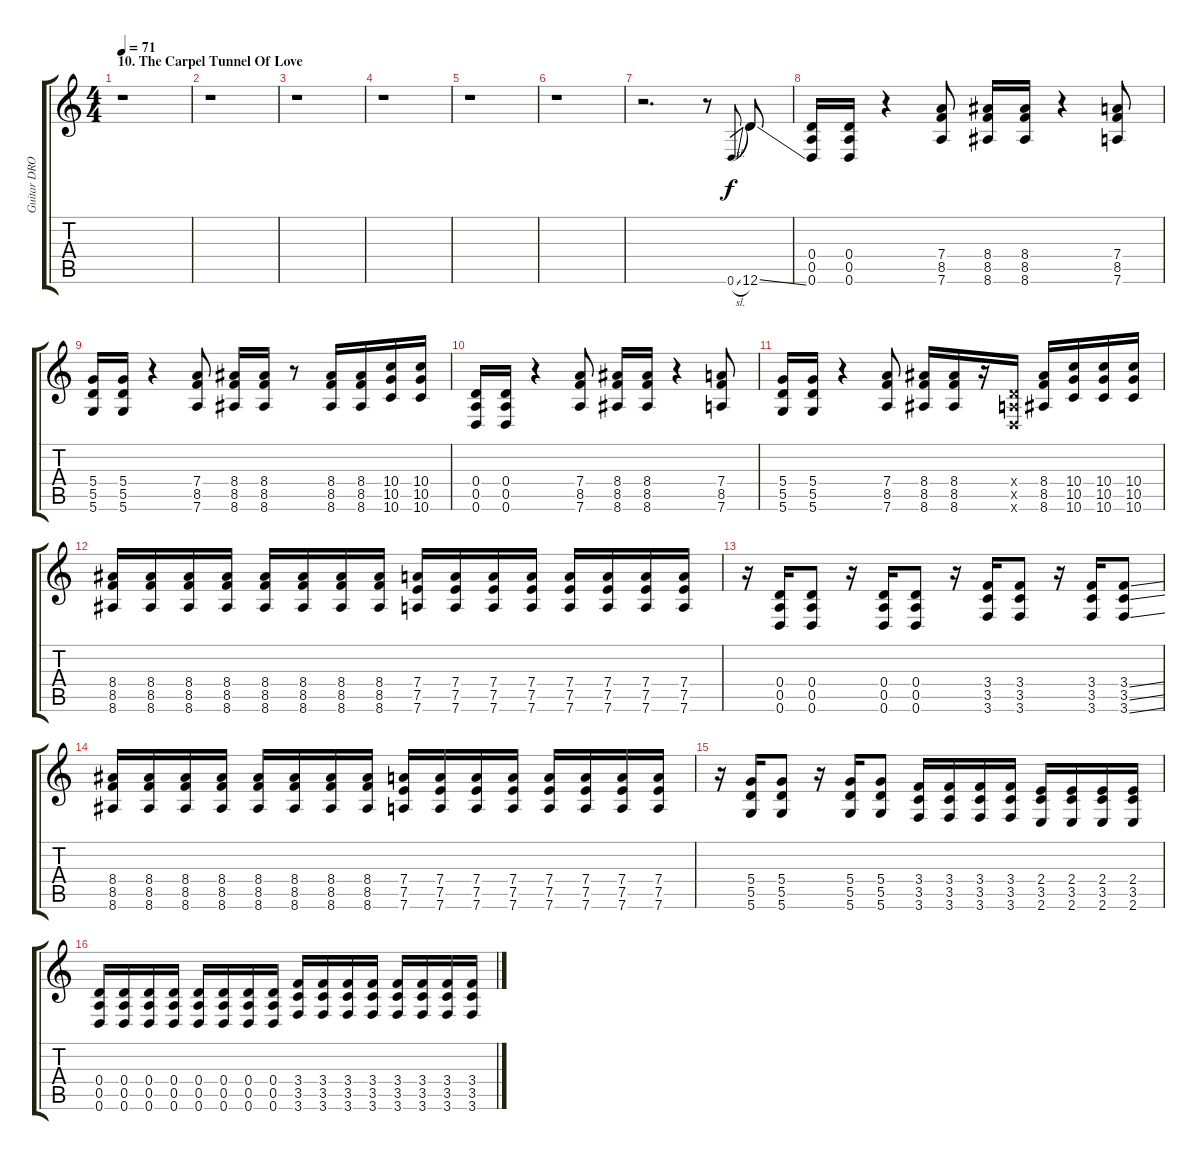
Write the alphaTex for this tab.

\track ("Guitar DROP-D TWO" "Guitar DRO") {instrument overdrivenguitar}
\staff {score tabs}
\tuning (E4 B3 G3 D3 A2 D2) {hide}
\ts (4 4)
\section ("" "10. The Carpel Tunnel Of Love")
\tempo 71
\clef g2
\ks c
r.1{dy f instrument overdrivenguitar} |
r.1 |
r.1 |
r.1 |
r.1 |
r.1 |
r.2{d volume 16 balance 16} r.8 0.6{sl}.8{gr} 12.6{ss}.8 |
(0.4 0.5 0.6).16 (0.4 0.5 0.6).16 r.4 (7.4 8.5 7.6).8 (8.4 8.5 8.6).16 (8.4 8.5 8.6).16 r.4 (7.4 8.5 7.6).8 |
(5.4 5.5 5.6).16 (5.4 5.5 5.6).16 r.4 (7.4 8.5 7.6).8 (8.4 8.5 8.6).16 (8.4 8.5 8.6).16 r.8 (8.4 8.5 8.6).16 (8.4 8.5 8.6).16 (10.4 10.5 10.6).16 (10.4 10.5 10.6).16 |
(0.4 0.5 0.6).16 (0.4 0.5 0.6).16 r.4 (7.4 8.5 7.6).8 (8.4 8.5 8.6).16 (8.4 8.5 8.6).16 r.4 (7.4 8.5 7.6).8 |
(5.4 5.5 5.6).16 (5.4 5.5 5.6).16 r.4 (7.4 8.5 7.6).8 (8.4 8.5 8.6).16 (8.4 8.5 8.6).16 r.16 (0.4{x} 0.5{x} 0.6{x}).16 (8.4 8.5 8.6).16 (10.4 10.5 10.6).16 (10.4 10.5 10.6).16 (10.4 10.5 10.6).16 |
(8.4 8.5 8.6).16 (8.4 8.5 8.6).16 (8.4 8.5 8.6).16 (8.4 8.5 8.6).16 (8.4 8.5 8.6).16 (8.4 8.5 8.6).16 (8.4 8.5 8.6).16 (8.4 8.5 8.6).16 (7.4 7.5 7.6).16 (7.4 7.5 7.6).16 (7.4 7.5 7.6).16 (7.4 7.5 7.6).16 (7.4 7.5 7.6).16 (7.4 7.5 7.6).16 (7.4 7.5 7.6).16 (7.4 7.5 7.6).16 |
r.16 (0.4 0.5 0.6).16 (0.4 0.5 0.6).8 r.16 (0.4 0.5 0.6).16 (0.4 0.5 0.6).8 r.16 (3.4 3.5 3.6).16 (3.4 3.5 3.6).8 r.16 (3.4 3.5 3.6).16 (3.4{ss} 3.5{ss} 3.6{ss}).8 |
(8.4 8.5 8.6).16 (8.4 8.5 8.6).16 (8.4 8.5 8.6).16 (8.4 8.5 8.6).16 (8.4 8.5 8.6).16 (8.4 8.5 8.6).16 (8.4 8.5 8.6).16 (8.4 8.5 8.6).16 (7.4 7.5 7.6).16 (7.4 7.5 7.6).16 (7.4 7.5 7.6).16 (7.4 7.5 7.6).16 (7.4 7.5 7.6).16 (7.4 7.5 7.6).16 (7.4 7.5 7.6).16 (7.4 7.5 7.6).16 |
r.16 (5.4 5.5 5.6).16 (5.4 5.5 5.6).8 r.16 (5.4 5.5 5.6).16 (5.4 5.5 5.6).8 (3.4 3.5 3.6).16 (3.4 3.5 3.6).16 (3.4 3.5 3.6).16 (3.4 3.5 3.6).16 (2.4 3.5 2.6).16 (2.4 3.5 2.6).16 (2.4 3.5 2.6).16 (2.4 3.5 2.6).16 |
(0.4 0.5 0.6).16 (0.4 0.5 0.6).16 (0.4 0.5 0.6).16 (0.4 0.5 0.6).16 (0.4 0.5 0.6).16 (0.4 0.5 0.6).16 (0.4 0.5 0.6).16 (0.4 0.5 0.6).16 (3.4 3.5 3.6).16 (3.4 3.5 3.6).16 (3.4 3.5 3.6).16 (3.4 3.5 3.6).16 (3.4 3.5 3.6).16 (3.4 3.5 3.6).16 (3.4 3.5 3.6).16 (3.4{ss} 3.5{ss} 3.6{ss}).16
